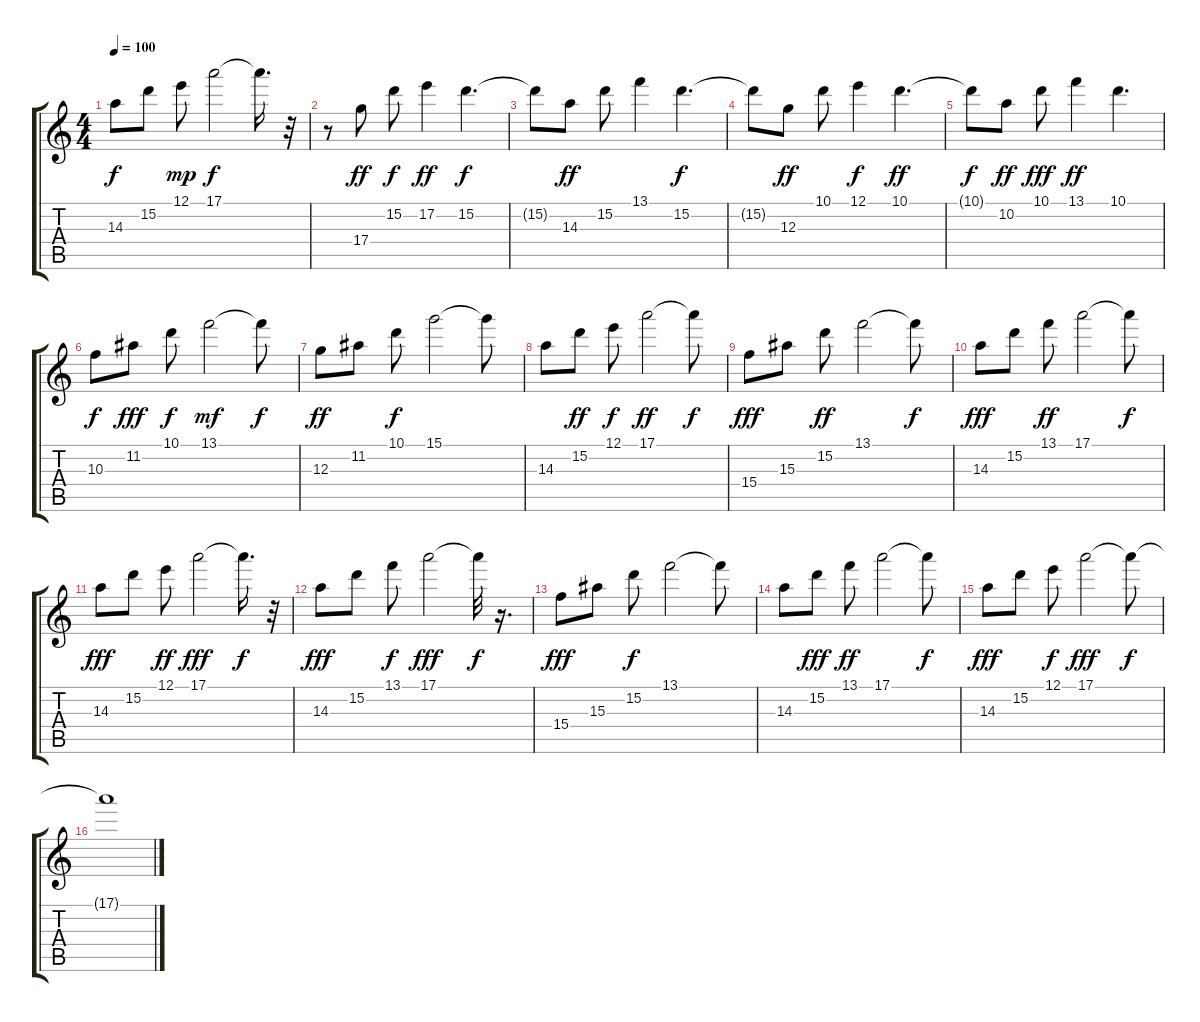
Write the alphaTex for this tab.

\track "" {instrument electricguitarmuted}
\staff {score tabs}
\tuning (E4 B3 G3 D3 A2 E2) {hide}
\ts (4 4)
\tempo 100
\clef g2
\ks c
14.3.8{dy f} 15.2.8 12.1.8{dy mp} 17.1.2{dy f} 17.1{t}.16{d} r.32 |
r.8 17.4.8{dy ff} 15.2.8{dy f} 17.2.4{dy ff} 15.2.4{d dy f} |
15.2{t}.8 14.3.8{dy ff} 15.2.8 13.1.4 15.2.4{d dy f} |
15.2{t}.8 12.3.8{dy ff} 10.1.8 12.1.4{dy f} 10.1.4{d dy ff} |
10.1{t}.8{dy f} 10.2.8{dy ff} 10.1.8{dy fff} 13.1.4{dy ff} 10.1.4{d} |
10.3.8{dy f} 11.2.8{dy fff} 10.1.8{dy f} 13.1.2{dy mf} 13.1{t}.8{dy f} |
12.3.8{dy ff} 11.2.8 10.1.8{dy f} 15.1.2 15.1{t}.8 |
14.3.8 15.2.8{dy ff} 12.1.8{dy f} 17.1.2{dy ff} 17.1{t}.8{dy f} |
15.4.8{dy fff} 15.3.8 15.2.8{dy ff} 13.1.2 13.1{t}.8{dy f} |
14.3.8{dy fff} 15.2.8 13.1.8{dy ff} 17.1.2 17.1{t}.8{dy f} |
14.3.8{dy fff} 15.2.8 12.1.8{dy ff} 17.1.2{dy fff} 17.1{t}.16{d dy f} r.32 |
14.3.8{dy fff} 15.2.8 13.1.8{dy f} 17.1.2{dy fff} 17.1{t}.32{dy f} r.16{d} |
15.4.8{dy fff} 15.3.8 15.2.8{dy f} 13.1.2 13.1{t}.8 |
14.3.8 15.2.8{dy fff} 13.1.8{dy ff} 17.1.2 17.1{t}.8{dy f} |
14.3.8{dy fff} 15.2.8 12.1.8{dy f} 17.1.2{dy fff} 17.1{t}.8{dy f} |
17.1{t}.1
